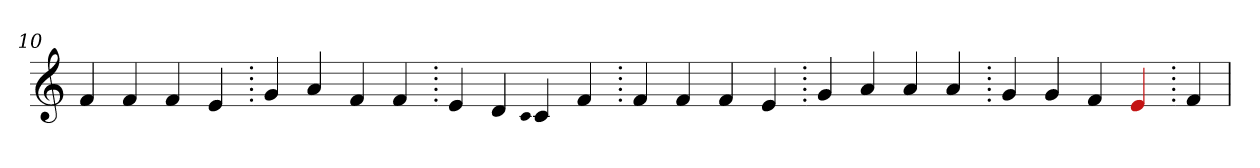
**kern
*part1
*staff1
*clefG2
=10.
4f
4f
4f
4e
=20.
4g
4a
4f
4f
=30.
4e
4d
qqc
4c
4f
=40.
4f
4f
4f
4e
=50.
4g
4a
4a
4a
=60.
4g
4g
4f
4Re
=70.
4f
=
*-
